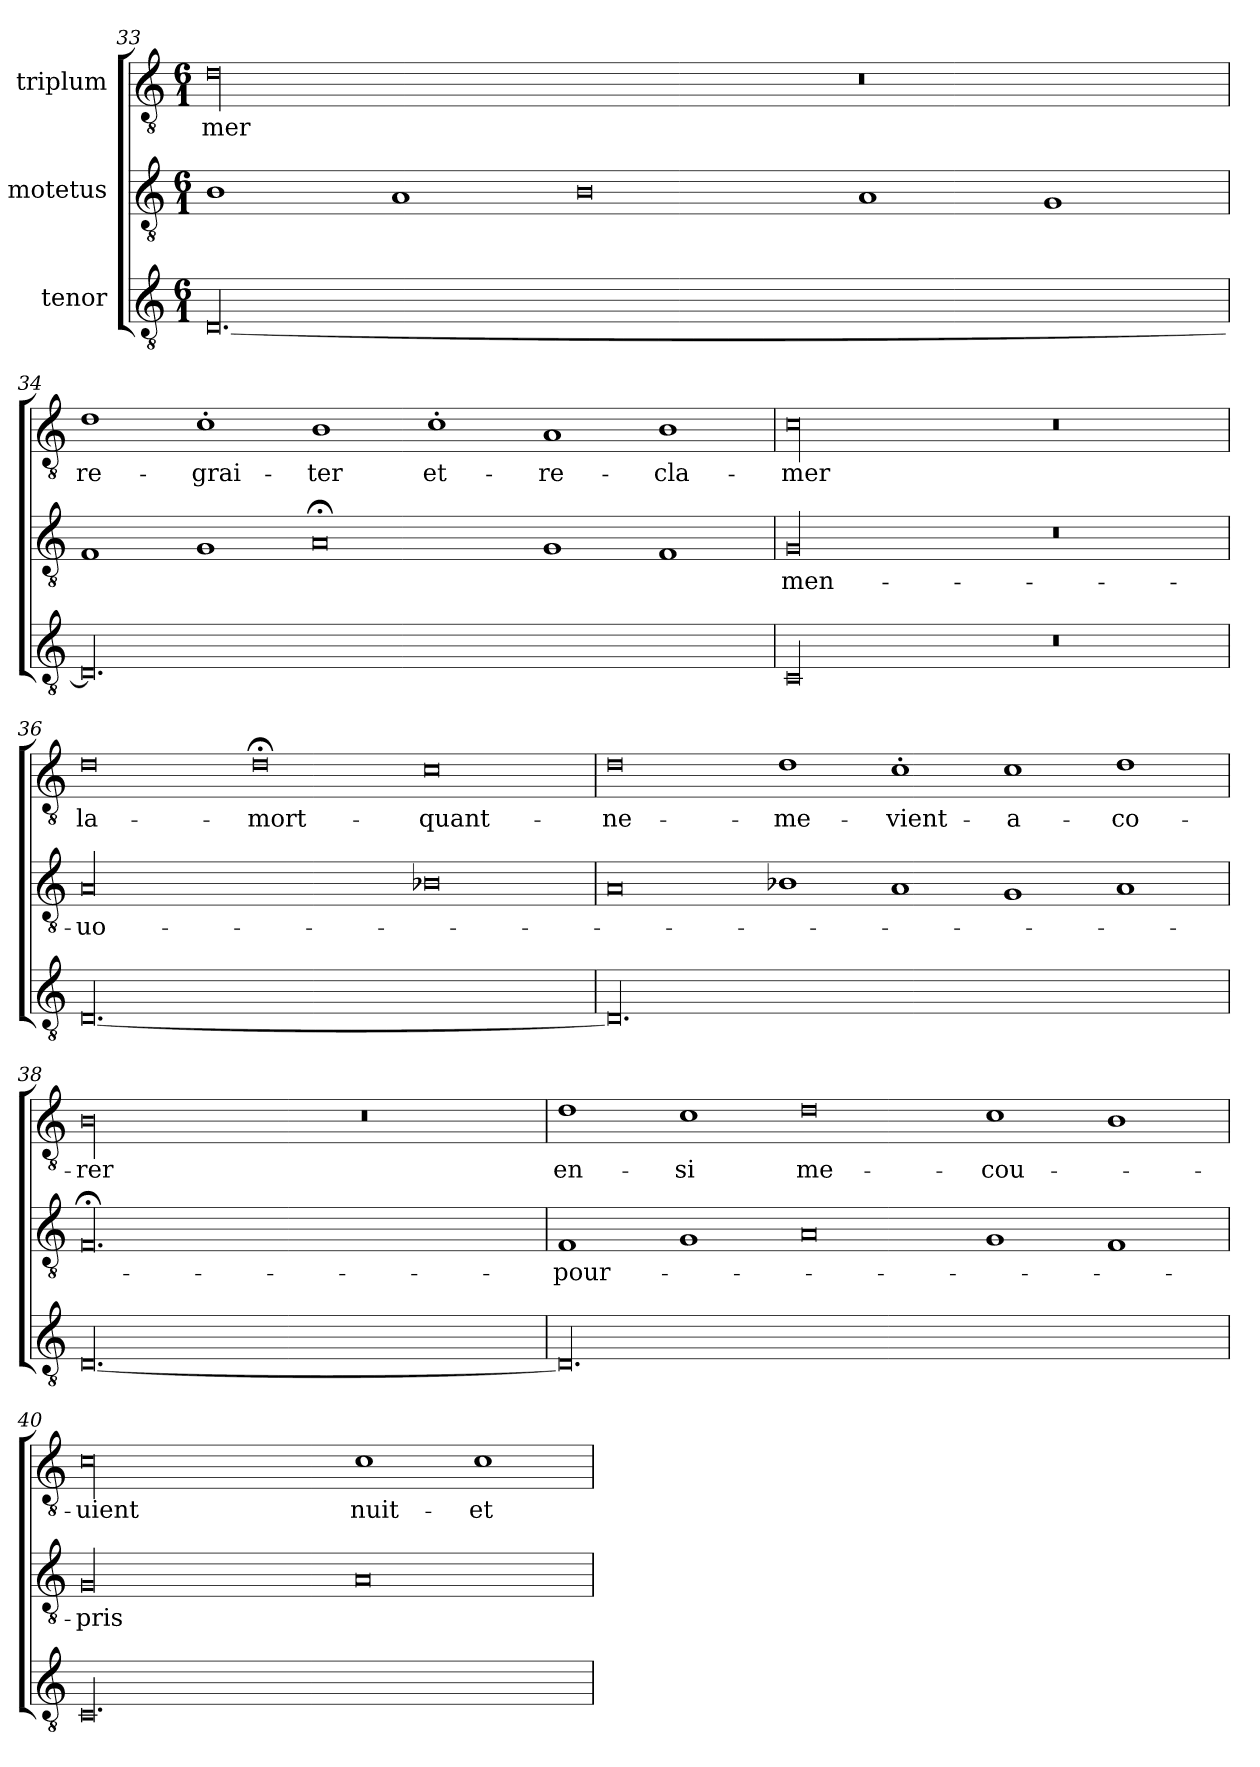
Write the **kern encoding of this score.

**kern	**kern	**text	**kern	**text
*part3	*part2	*part2	*part1	*part1
*staff3	*staff2	*staff2	*staff1	*staff1
*I"tenor	*I"motetus	*	*I"triplum	*
!!LO:PB:g=z
*clefGv2	*clefGv2	*	*clefGv2	*
*k[]	*k[]	*	*k[]	*
*C:	*C:	*	*C:	*
*M6/1	*M6/1	*	*M6/1	*
=33	=33	=33	=33	=33
[00.D/	1B\	.	00d\	-mer
.	1A/	.	.	.
.	0B\	.	.	.
.	1A/	.	0r	.
.	1G/	.	.	.
=34	=34	=34	=34	=34
00.D/]	1F/	.	1d\	re-
.	1G/	.	1c'\	-grai-
.	0A;</	.	1B\	-ter
.	.	.	1c'\	et-
.	1G/	.	1A/	re-
.	1F/	.	1B\	-cla-
=35	=35	=35	=35	=35
00C/	00G/	men-	00c\	-mer
0r	0r	.	0r	.
=36	=36	=36	=36	=36
[00.D/	00A/	uo-	0d\	la-
.	.	.	0d;<\	mort-
.	0B-X\	.	0c\	quant-
=37	=37	=37	=37	=37
00.D/]	0A/	.	0d\	ne-
.	1B-X\	.	1d\	me-
.	1A/	.	1c'\	vient-
.	1G/	.	1c\	a-
.	1A/	.	1d\	-co-
=38	=38	=38	=38	=38
[00.D/	00.F;</	.	00B\	-rer
.	.	.	0r	.
=39	=39	=39	=39	=39
00.D/]	1F/	pour-	1d\	en-
.	1G/	.	1c\	-si
.	0A/	.	0d\	me-
.	1G/	.	1c\	cou-
.	1F/	.	1B\	.
=40	=40	=40	=40	=40
00.C/	00G/	-pris	00c\	-uient
.	0A/	.	1c\	nuit-
.	.	.	1c\	et-
=	=	=	=	=
*-	*-	*-	*-	*-
